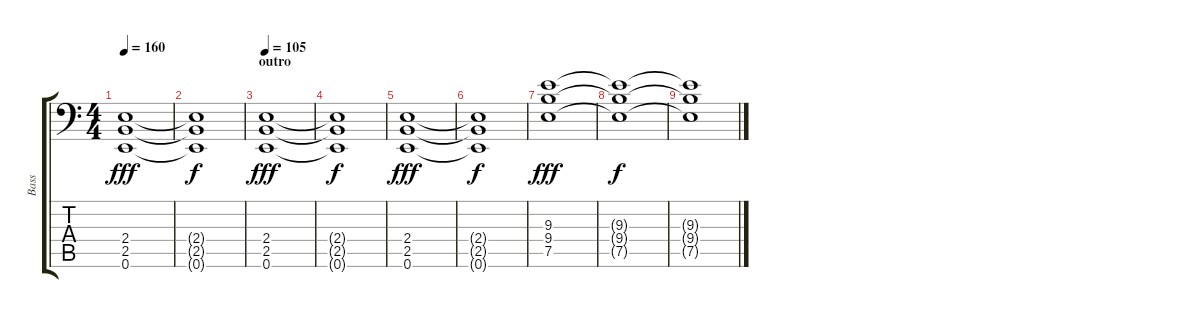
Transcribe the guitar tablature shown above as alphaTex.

\track ("Bass" "Bass") {instrument electricbassfinger}
\staff {score tabs}
\tuning (E3 B2 G2 D2 A1 E1) {hide}
\ts (4 4)
\tempo 160
\clef f4
\ks c
(2.4 2.5 0.6).1{dy fff} |
(2.4{t} 2.5{t} 0.6{t}).1{dy f} |
\section ("" "outro")
\tempo 105
(2.4 2.5 0.6).1{dy fff} |
(2.4{t} 2.5{t} 0.6{t}).1{dy f} |
(2.4 2.5 0.6).1{dy fff} |
(2.4{t} 2.5{t} 0.6{t}).1{dy f} |
(9.3 9.4 7.5).1{dy fff} |
(9.3{t} 9.4{t} 7.5{t}).1{dy f} |
(9.3{t} 9.4{t} 7.5{t}).1
